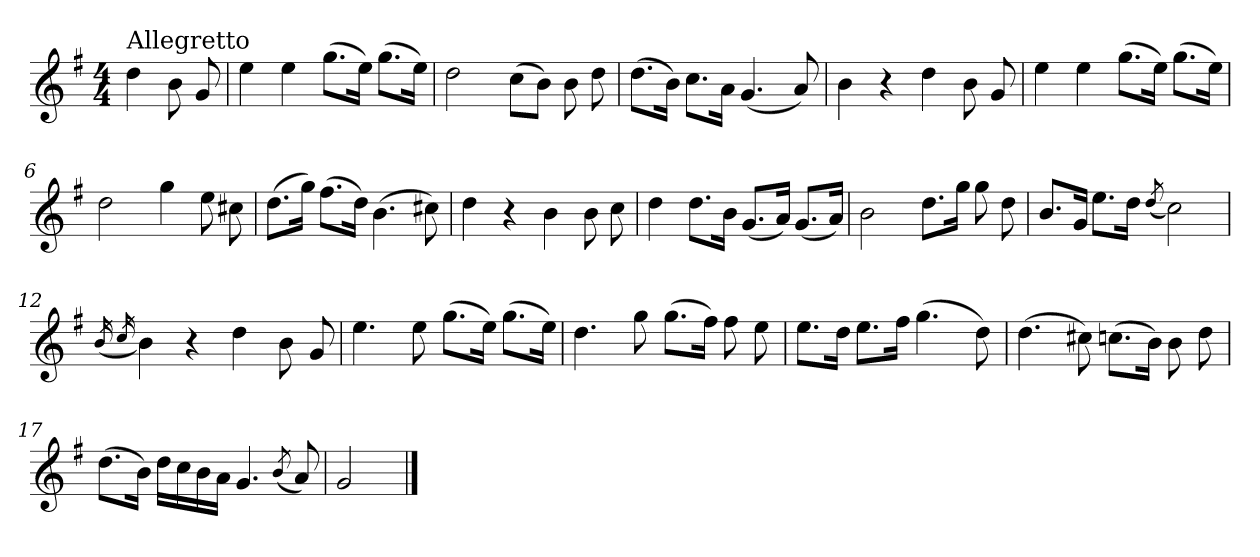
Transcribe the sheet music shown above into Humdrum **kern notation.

**kern
*part1
*staff1
*clefG2
*k[f#]
*G:
*M4/4
=
!LO:TX:a:t=Allegretto
4dd\
8b\
8g/
=1
4ee\
4ee\
(>8.gg\L
16ee\Jk)
(>8.gg\L
16ee\Jk)
=2
2dd\
(>8cc\L
8b\J)
8b\
8dd\
=3
(>8.dd\L
16b\Jk)
8.cc\L
16a\Jk
(<4.g/
8a/)
=4
4b\
4r
4dd\
8b\
8g/
!!LO:LB:g=z
=5
4ee\
4ee\
(>8.gg\L
16ee\Jk)
(>8.gg\L
16ee\Jk)
=6
2dd\
4gg\
8ee\
8cc#X\
=7
(>8.dd\L
16gg\Jk)
(>8.ff#\L
16dd\Jk)
(>4.b\
8cc#X\)
=8
4dd\
4r
4b\
8b\
8cc\
=9
4dd\
8.dd\L
16b\Jk
(<8.g/L
16a/Jk)
(<8.g/L
16a/Jk)
!!LO:LB:g=z
=10
2b\
8.dd\L
16gg\Jk
8gg\
8dd\
=11
8.b/L
16g/Jk
8.ee\L
16dd\Jk
(<8qdd/
2cc\)
=12
(<16qb/
16qcc/
4b\)
4r
4dd\
8b\
8g/
=13
4.ee\
8ee\
(>8.gg\L
16ee\Jk)
(>8.gg\L
16ee\Jk)
=14
4.dd\
8gg\
(>8.gg\L
16ff#\Jk)
8ff#\
8ee\
!!LO:LB:g=z
=15
8.ee\L
16dd\Jk
8.ee\L
16ff#\Jk
(>4.gg\
8dd\)
=16
(>4.dd\
8cc#X\)
(>8.ccn\L
16b\Jk)
8b\
8dd\
=17
(>8.dd\L
16b\Jk)
16dd\LL
16cc\
16b\
16a\JJ
4.g/
(<8qb/
8a/)
=18
2g/
==
*-
